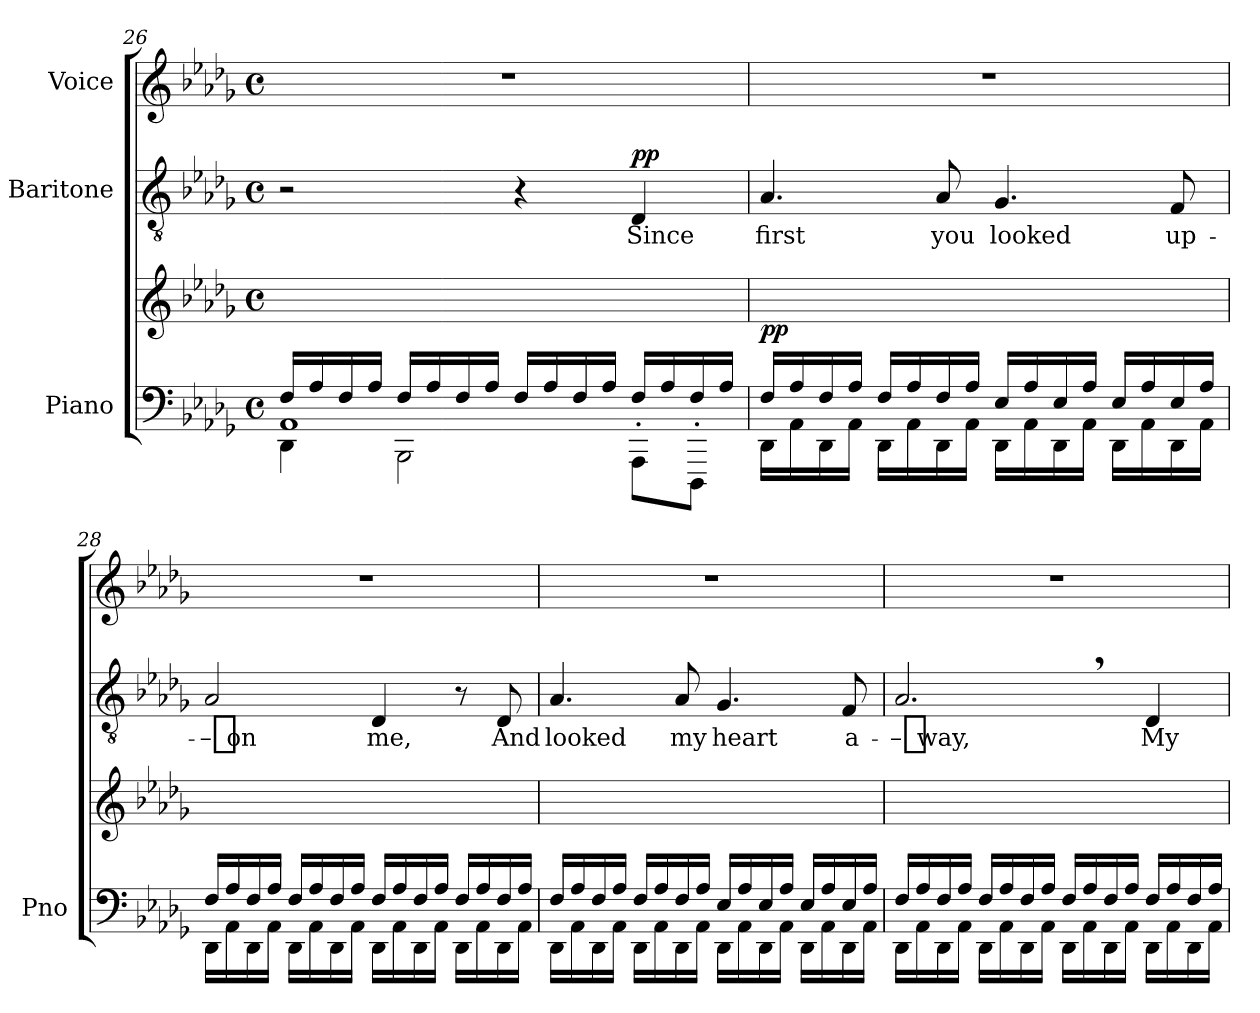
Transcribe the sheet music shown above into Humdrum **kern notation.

**kern	**kern	**dynam	**kern	**text	**dynam	**kern
*part3	*part3	*part3	*part2	*part2	*part2	*part1
*staff4	*staff3	*staff3/4	*staff2	*staff2	*staff2	*staff1
*I"Piano	*	*	*I"Baritone	*	*	*I"Voice
*I'Pno	*	*	*	*	*	*
!!LO:LB:g=z
*clefF4	*clefG2	*	*clefGv2	*	*	*clefG2
*k[b-e-a-d-g-]	*k[b-e-a-d-g-]	*	*k[b-e-a-d-g-]	*	*	*k[b-e-a-d-g-]
*M4/4	*M4/4	*	*M4/4	*	*	*M4/4
*met(c)	*met(c)	*	*met(c)	*	*	*met(c)
=26	=26	=26	=26	=26	=26	=26
*^	*	*	*	*	*	*
*	*^	*	*	*	*	*	*
16F/LL	1AA-	4DD-\	1ryy	.	2r	.	.	1r
16A-/	.	.	.	.	.	.	.	.
16F/	.	.	.	.	.	.	.	.
16A-/JJ	.	.	.	.	.	.	.	.
16F/LL	.	2BBB-\	.	.	.	.	.	.
16A-/	.	.	.	.	.	.	.	.
16F/	.	.	.	.	.	.	.	.
16A-/JJ	.	.	.	.	.	.	.	.
16F/LL	.	.	.	.	4r	.	.	.
16A-/	.	.	.	.	.	.	.	.
16F/	.	.	.	.	.	.	.	.
16A-/JJ	.	.	.	.	.	.	.	.
!	!	!	!	!	!	!LO:LY:b	!LO:DY:a	!
16F/LL	.	8AAA-'\L	.	.	4D-/	Since	pp	.
16A-/	.	.	.	.	.	.	.	.
16F/	.	8DDD-'\J	.	.	.	.	.	.
16A-/JJ	.	.	.	.	.	.	.	.
*	*v	*v	*	*	*	*	*	*
=27	=27	=27	=27	=27	=27	=27	=27
!	!	!	!LO:DY:b	!	!LO:LY:b	!	!
16F/LL	16DD-\LL	1ryy	pp	4.A-/	first	.	1r
16A-/	16AA-\	.	.	.	.	.	.
16F/	16DD-\	.	.	.	.	.	.
16A-/JJ	16AA-\JJ	.	.	.	.	.	.
16F/LL	16DD-\LL	.	.	.	.	.	.
16A-/	16AA-\	.	.	.	.	.	.
!	!	!	!	!	!LO:LY:b	!	!
16F/	16DD-\	.	.	8A-/	you	.	.
16A-/JJ	16AA-\JJ	.	.	.	.	.	.
!	!	!	!	!	!LO:LY:b	!	!
16E-/LL	16DD-\LL	.	.	4.G-/	looked	.	.
16A-/	16AA-\	.	.	.	.	.	.
16E-/	16DD-\	.	.	.	.	.	.
16A-/JJ	16AA-\JJ	.	.	.	.	.	.
16E-/LL	16DD-\LL	.	.	.	.	.	.
16A-/	16AA-\	.	.	.	.	.	.
!	!	!	!	!	!LO:LY:b	!	!
16E-/	16DD-\	.	.	8F/	up-	.	.
16A-/JJ	16AA-\JJ	.	.	.	.	.	.
!!LO:LB:g=z
=28	=28	=28	=28	=28	=28	=28	=28
!	!	!	!	!	!LO:LY:b	!	!
16F/LL	16DD-\LL	1ryy	.	2A-/	-– on	.	1r
16A-/	16AA-\	.	.	.	.	.	.
16F/	16DD-\	.	.	.	.	.	.
16A-/JJ	16AA-\JJ	.	.	.	.	.	.
16F/LL	16DD-\LL	.	.	.	.	.	.
16A-/	16AA-\	.	.	.	.	.	.
16F/	16DD-\	.	.	.	.	.	.
16A-/JJ	16AA-\JJ	.	.	.	.	.	.
!	!	!	!	!	!LO:LY:b	!	!
16F/LL	16DD-\LL	.	.	4D-/	me,	.	.
16A-/	16AA-\	.	.	.	.	.	.
16F/	16DD-\	.	.	.	.	.	.
16A-/JJ	16AA-\JJ	.	.	.	.	.	.
16F/LL	16DD-\LL	.	.	8r	.	.	.
16A-/	16AA-\	.	.	.	.	.	.
!	!	!	!	!	!LO:LY:b	!	!
16F/	16DD-\	.	.	8D-/	And	.	.
16A-/JJ	16AA-\JJ	.	.	.	.	.	.
=29	=29	=29	=29	=29	=29	=29	=29
!	!	!	!	!	!LO:LY:b	!	!
16F/LL	16DD-\LL	1ryy	.	4.A-/	looked	.	1r
16A-/	16AA-\	.	.	.	.	.	.
16F/	16DD-\	.	.	.	.	.	.
16A-/JJ	16AA-\JJ	.	.	.	.	.	.
16F/LL	16DD-\LL	.	.	.	.	.	.
16A-/	16AA-\	.	.	.	.	.	.
!	!	!	!	!	!LO:LY:b	!	!
16F/	16DD-\	.	.	8A-/	my	.	.
16A-/JJ	16AA-\JJ	.	.	.	.	.	.
!	!	!	!	!	!LO:LY:b	!	!
16E-/LL	16DD-\LL	.	.	4.G-/	heart	.	.
16A-/	16AA-\	.	.	.	.	.	.
16E-/	16DD-\	.	.	.	.	.	.
16A-/JJ	16AA-\JJ	.	.	.	.	.	.
16E-/LL	16DD-\LL	.	.	.	.	.	.
16A-/	16AA-\	.	.	.	.	.	.
!	!	!	!	!	!LO:LY:b	!	!
16E-/	16DD-\	.	.	8F/	a-	.	.
16A-/JJ	16AA-\JJ	.	.	.	.	.	.
!!LO:LB:g=z
=30	=30	=30	=30	=30	=30	=30	=30
!	!	!	!	!	!LO:LY:b	!	!
16F/LL	16DD-\LL	1ryy	.	2.A-,/	-– way,	.	1r
16A-/	16AA-\	.	.	.	.	.	.
16F/	16DD-\	.	.	.	.	.	.
16A-/JJ	16AA-\JJ	.	.	.	.	.	.
16F/LL	16DD-\LL	.	.	.	.	.	.
16A-/	16AA-\	.	.	.	.	.	.
16F/	16DD-\	.	.	.	.	.	.
16A-/JJ	16AA-\JJ	.	.	.	.	.	.
16F/LL	16DD-\LL	.	.	.	.	.	.
16A-/	16AA-\	.	.	.	.	.	.
16F/	16DD-\	.	.	.	.	.	.
16A-/JJ	16AA-\JJ	.	.	.	.	.	.
!	!	!	!	!	!LO:LY:b	!	!
16F/LL	16DD-\LL	.	.	4D-/	My	.	.
16A-/	16AA-\	.	.	.	.	.	.
16F/	16DD-\	.	.	.	.	.	.
16A-/JJ	16AA-\JJ	.	.	.	.	.	.
*v	*v	*	*	*	*	*	*
=	=	=	=	=	=	=
*-	*-	*-	*-	*-	*-	*-
